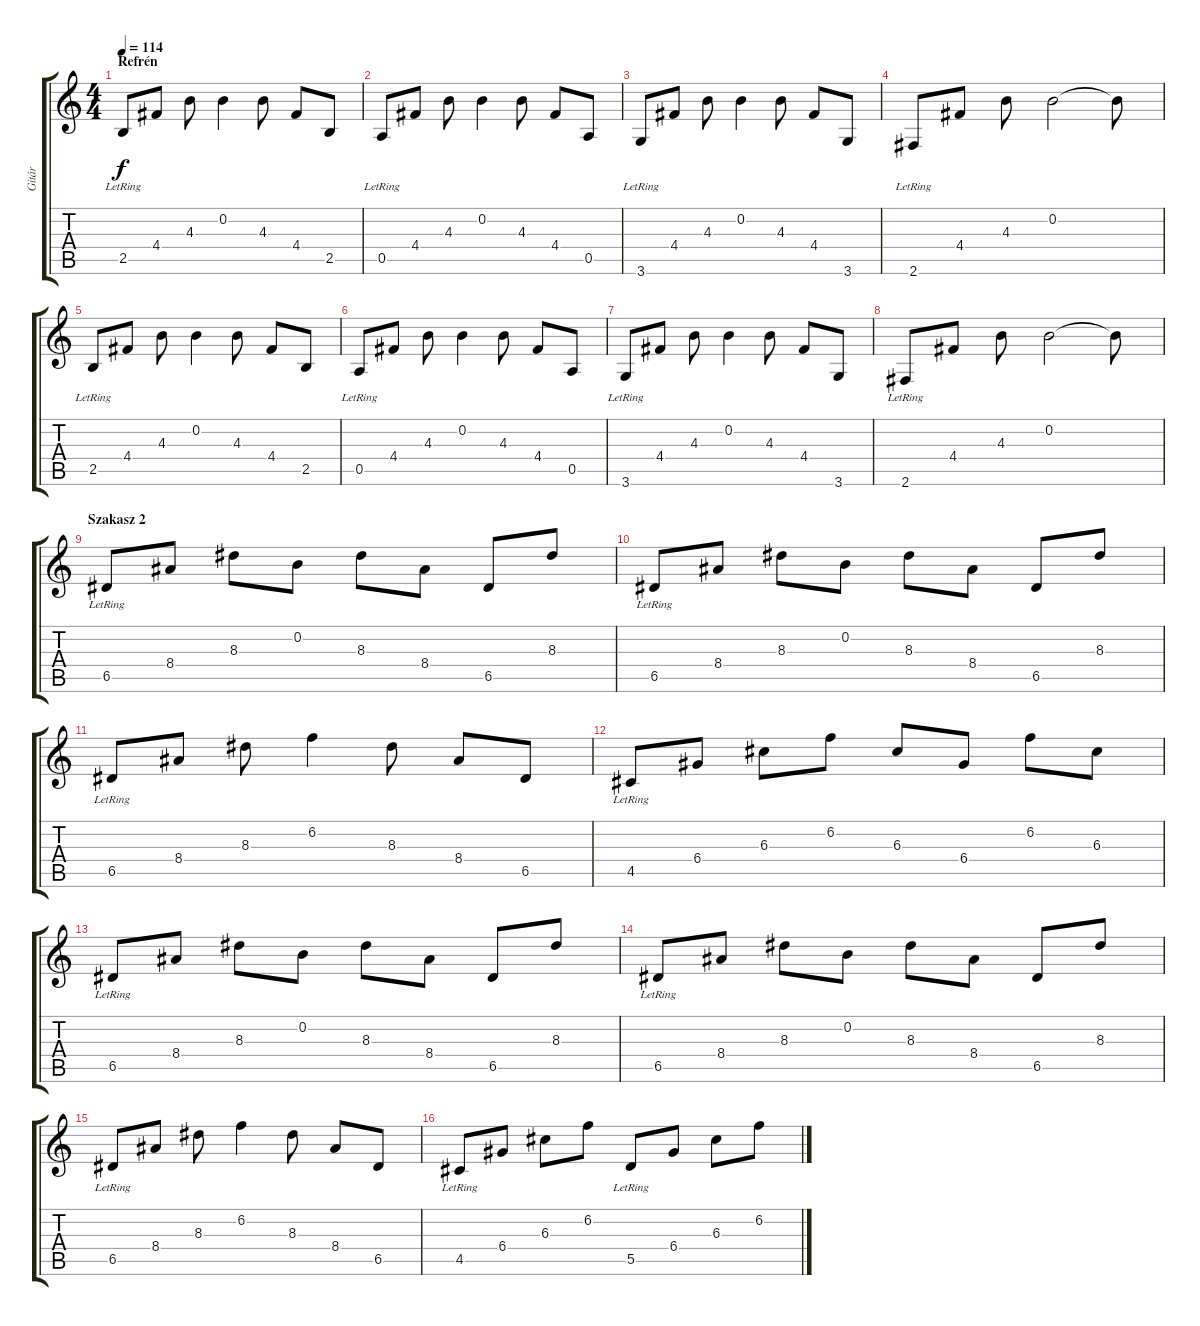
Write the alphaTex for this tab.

\track ("Gitár" "Gitár") {instrument electricguitarjazz}
\staff {score tabs}
\tuning (E4 B3 G3 D3 A2 E2) {hide}
\ts (4 4)
\section ("" "Refrén")
\tempo 114
\clef g2
\ks c
2.5{lr}.8{dy f} 4.4.8 4.3.8 0.2.4 4.3.8 4.4.8 2.5.8 |
0.5{lr}.8 4.4.8 4.3.8 0.2.4 4.3.8 4.4.8 0.5.8 |
3.6{lr}.8 4.4.8 4.3.8 0.2.4 4.3.8 4.4.8 3.6.8 |
2.6{lr}.8 4.4.8 4.3.8 0.2.2 0.2{t}.8 |
2.5{lr}.8 4.4.8 4.3.8 0.2.4 4.3.8 4.4.8 2.5.8 |
0.5{lr}.8 4.4.8 4.3.8 0.2.4 4.3.8 4.4.8 0.5.8 |
3.6{lr}.8 4.4.8 4.3.8 0.2.4 4.3.8 4.4.8 3.6.8 |
2.6{lr}.8 4.4.8 4.3.8 0.2.2 0.2{t}.8 |
\section ("" "Szakasz 2")
6.5{lr}.8 8.4.8 8.3.8 0.2.8 8.3.8 8.4.8 6.5.8 8.3.8 |
6.5{lr}.8 8.4.8 8.3.8 0.2.8 8.3.8 8.4.8 6.5.8 8.3.8 |
6.5{lr}.8 8.4.8 8.3.8 6.2.4 8.3.8 8.4.8 6.5.8 |
4.5{lr}.8 6.4.8 6.3.8 6.2.8 6.3.8 6.4.8 6.2.8 6.3.8 |
6.5{lr}.8 8.4.8 8.3.8 0.2.8 8.3.8 8.4.8 6.5.8 8.3.8 |
6.5{lr}.8 8.4.8 8.3.8 0.2.8 8.3.8 8.4.8 6.5.8 8.3.8 |
6.5{lr}.8 8.4.8 8.3.8 6.2.4 8.3.8 8.4.8 6.5.8 |
4.5{lr}.8 6.4.8 6.3.8 6.2.8 5.5{lr}.8 6.4.8 6.3.8 6.2.8
